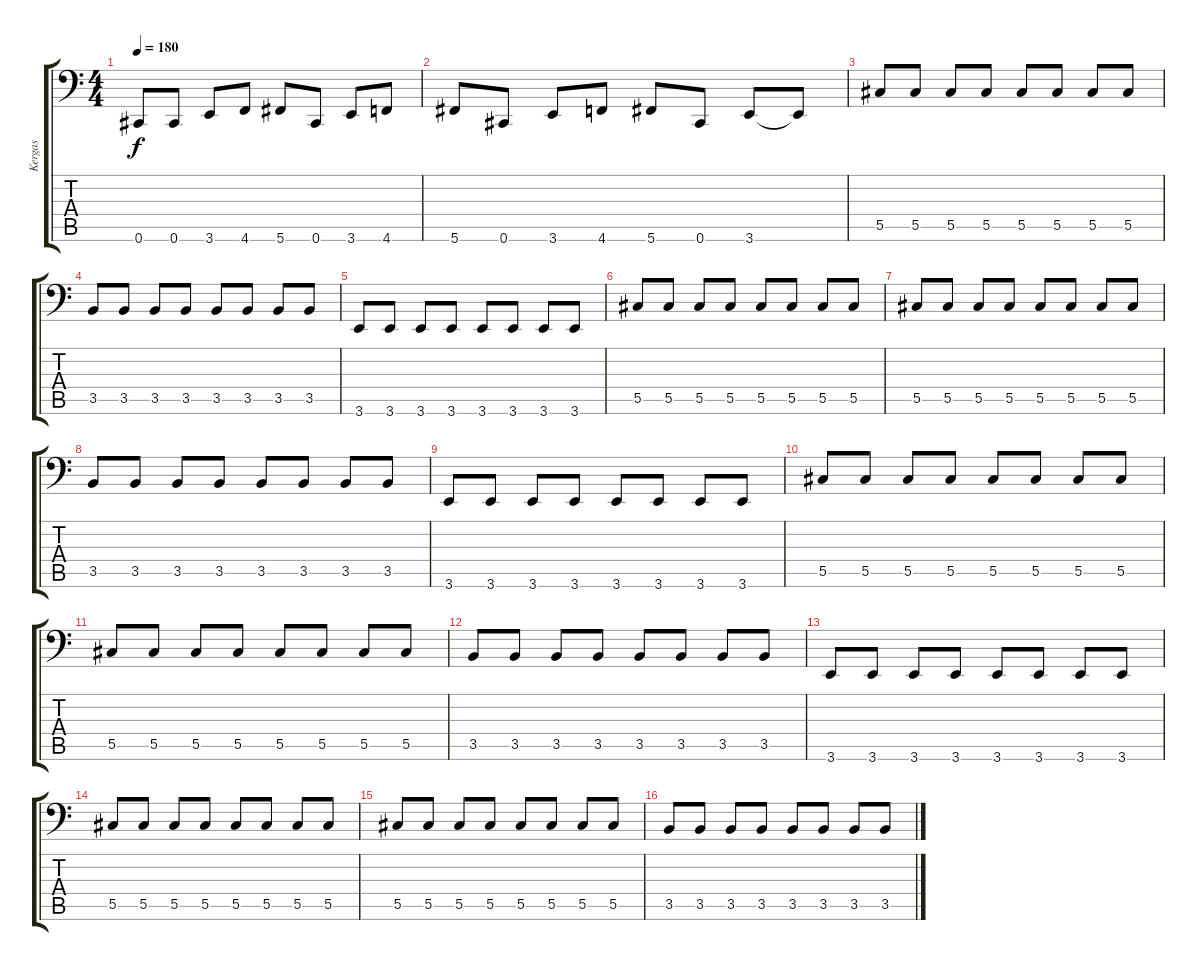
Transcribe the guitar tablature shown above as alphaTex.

\track ("Kergas" "Kergas") {instrument electricbassfinger}
\staff {score tabs}
\tuning (Eb3 Bb2 Gb2 Db2 Ab1 Db1) {hide}
\ts (4 4)
\tempo 180
\clef f4
\ks c
0.6.8{dy f} 0.6.8 3.6.8 4.6.8 5.6.8 0.6.8 3.6.8 4.6.8 |
5.6.8 0.6.8 3.6.8 4.6.8 5.6.8 0.6.8 3.6.8 3.6{t}.8 |
5.5.8 5.5.8 5.5.8 5.5.8 5.5.8 5.5.8 5.5.8 5.5.8 |
3.5.8 3.5.8 3.5.8 3.5.8 3.5.8 3.5.8 3.5.8 3.5.8 |
3.6.8 3.6.8 3.6.8 3.6.8 3.6.8 3.6.8 3.6.8 3.6.8 |
5.5.8 5.5.8 5.5.8 5.5.8 5.5.8 5.5.8 5.5.8 5.5.8 |
5.5.8 5.5.8 5.5.8 5.5.8 5.5.8 5.5.8 5.5.8 5.5.8 |
3.5.8 3.5.8 3.5.8 3.5.8 3.5.8 3.5.8 3.5.8 3.5.8 |
3.6.8 3.6.8 3.6.8 3.6.8 3.6.8 3.6.8 3.6.8 3.6.8 |
5.5.8 5.5.8 5.5.8 5.5.8 5.5.8 5.5.8 5.5.8 5.5.8 |
5.5.8 5.5.8 5.5.8 5.5.8 5.5.8 5.5.8 5.5.8 5.5.8 |
3.5.8 3.5.8 3.5.8 3.5.8 3.5.8 3.5.8 3.5.8 3.5.8 |
3.6.8 3.6.8 3.6.8 3.6.8 3.6.8 3.6.8 3.6.8 3.6.8 |
5.5.8 5.5.8 5.5.8 5.5.8 5.5.8 5.5.8 5.5.8 5.5.8 |
5.5.8 5.5.8 5.5.8 5.5.8 5.5.8 5.5.8 5.5.8 5.5.8 |
3.5.8 3.5.8 3.5.8 3.5.8 3.5.8 3.5.8 3.5.8 3.5.8
